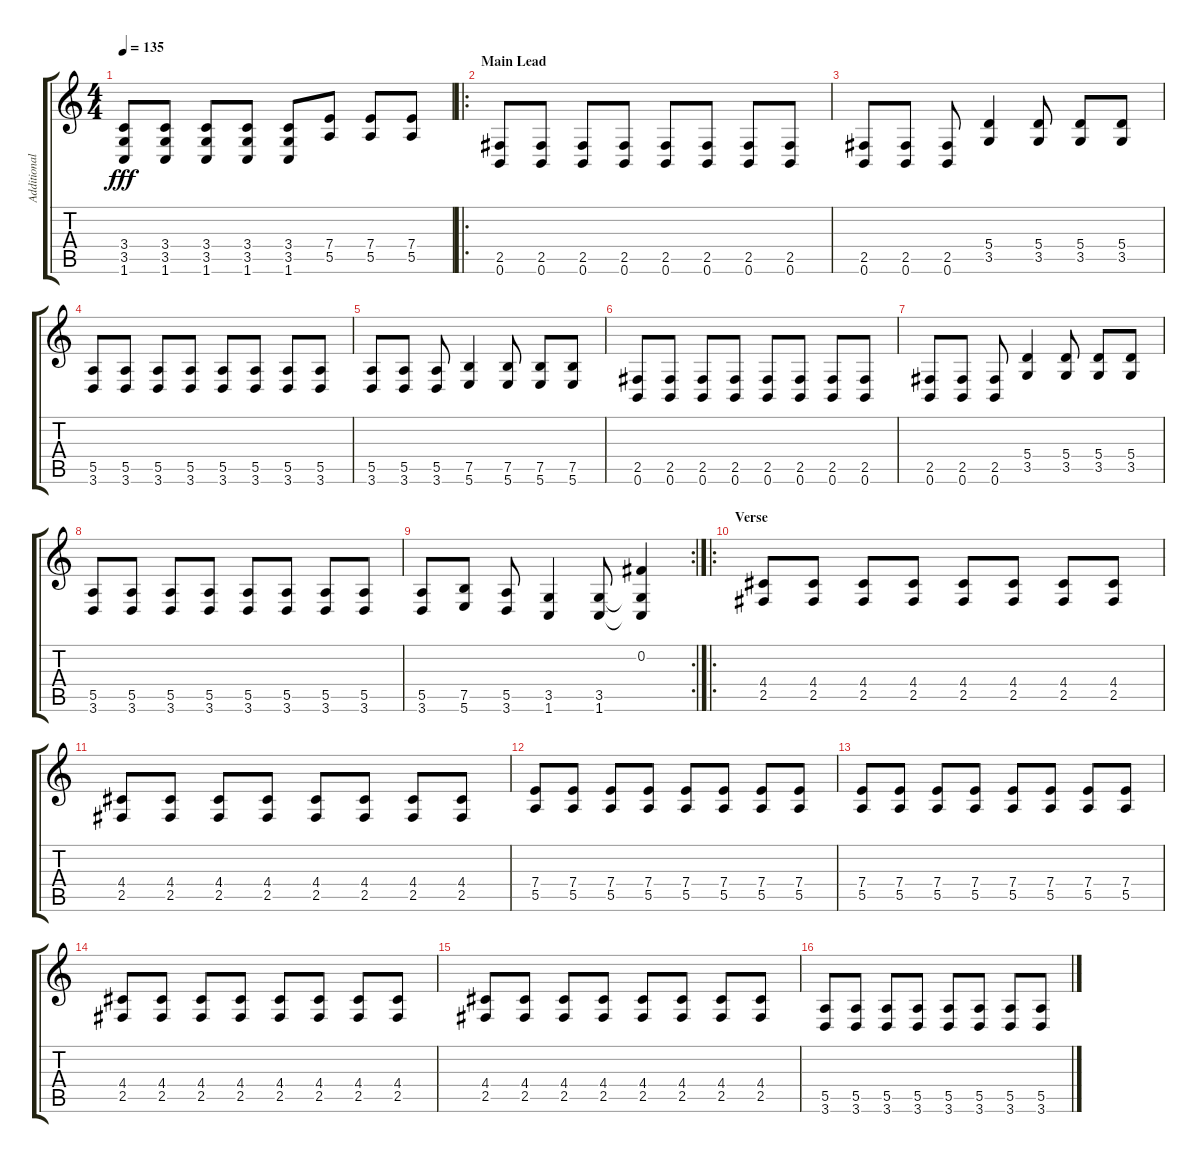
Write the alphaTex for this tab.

\track ("Additional Guitar" "Additional") {instrument distortionguitar}
\staff {score tabs}
\tuning (B3 Gb3 D3 A2 E2 B1) {hide}
\ts (4 4)
\tempo 135
\clef g2
\ks c
(3.4 3.5 1.6).8{dy fff} (3.4 3.5 1.6).8 (3.4 3.5 1.6).8 (3.4 3.5 1.6).8 (3.4 3.5 1.6).8 (7.4 5.5).8 (7.4 5.5).8 (7.4 5.5).8 |
\ro
\section ("" "Main Lead")
(2.5 0.6).8 (2.5 0.6).8 (2.5 0.6).8 (2.5 0.6).8 (2.5 0.6).8 (2.5 0.6).8 (2.5 0.6).8 (2.5 0.6).8 |
(2.5 0.6).8 (2.5 0.6).8 (2.5 0.6).8 (5.4 3.5).4 (5.4 3.5).8 (5.4 3.5).8 (5.4 3.5).8 |
(5.5 3.6).8 (5.5 3.6).8 (5.5 3.6).8 (5.5 3.6).8 (5.5 3.6).8 (5.5 3.6).8 (5.5 3.6).8 (5.5 3.6).8 |
(5.5 3.6).8 (5.5 3.6).8 (5.5 3.6).8 (7.5 5.6).4 (7.5 5.6).8 (7.5 5.6).8 (7.5 5.6).8 |
(2.5 0.6).8 (2.5 0.6).8 (2.5 0.6).8 (2.5 0.6).8 (2.5 0.6).8 (2.5 0.6).8 (2.5 0.6).8 (2.5 0.6).8 |
(2.5 0.6).8 (2.5 0.6).8 (2.5 0.6).8 (5.4 3.5).4 (5.4 3.5).8 (5.4 3.5).8 (5.4 3.5).8 |
(5.5 3.6).8 (5.5 3.6).8 (5.5 3.6).8 (5.5 3.6).8 (5.5 3.6).8 (5.5 3.6).8 (5.5 3.6).8 (5.5 3.6).8 |
\rc 2
(5.5 3.6).8 (7.5 5.6).8 (5.5 3.6).8 (3.5 1.6).4 (3.5 1.6).8 (0.2 3.5{t} 1.6{t}).4 |
\ro
\section ("" "Verse")
(4.4 2.5).8 (4.4 2.5).8 (4.4 2.5).8 (4.4 2.5).8 (4.4 2.5).8 (4.4 2.5).8 (4.4 2.5).8 (4.4 2.5).8 |
(4.4 2.5).8 (4.4 2.5).8 (4.4 2.5).8 (4.4 2.5).8 (4.4 2.5).8 (4.4 2.5).8 (4.4 2.5).8 (4.4 2.5).8 |
(7.4 5.5).8 (7.4 5.5).8 (7.4 5.5).8 (7.4 5.5).8 (7.4 5.5).8 (7.4 5.5).8 (7.4 5.5).8 (7.4 5.5).8 |
(7.4 5.5).8 (7.4 5.5).8 (7.4 5.5).8 (7.4 5.5).8 (7.4 5.5).8 (7.4 5.5).8 (7.4 5.5).8 (7.4 5.5).8 |
(4.4 2.5).8 (4.4 2.5).8 (4.4 2.5).8 (4.4 2.5).8 (4.4 2.5).8 (4.4 2.5).8 (4.4 2.5).8 (4.4 2.5).8 |
(4.4 2.5).8 (4.4 2.5).8 (4.4 2.5).8 (4.4 2.5).8 (4.4 2.5).8 (4.4 2.5).8 (4.4 2.5).8 (4.4 2.5).8 |
(5.5 3.6).8 (5.5 3.6).8 (5.5 3.6).8 (5.5 3.6).8 (5.5 3.6).8 (5.5 3.6).8 (5.5 3.6).8 (5.5 3.6).8
